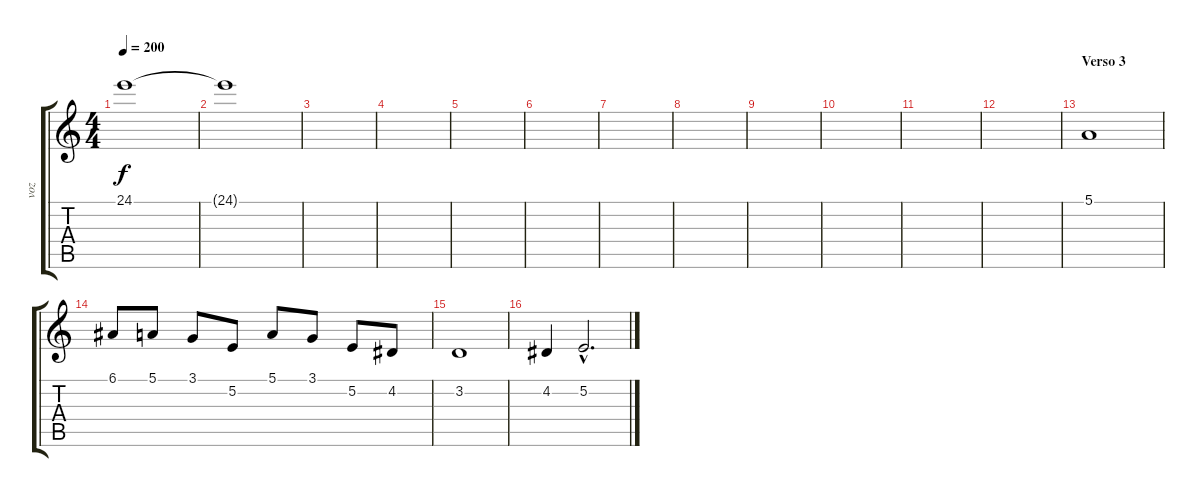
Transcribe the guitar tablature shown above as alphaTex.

\track ("voz" "voz") {instrument flute}
\staff {score tabs}
\tuning (E4 B3 G3 D3 A2 E2) {hide}
\ts (4 4)
\tempo 200
\clef g2
\ks c
24.1{t}.1{dy f} |
24.1{t}.1 |
|
|
|
|
|
|
|
|
|
|
\section ("" "Verso 3")
5.1.1 |
6.1.8 5.1.8 3.1.8 5.2.8 5.1.8 3.1.8 5.2.8 4.2.8 |
3.2.1 |
4.2.4 5.2{hac}.2{d}
